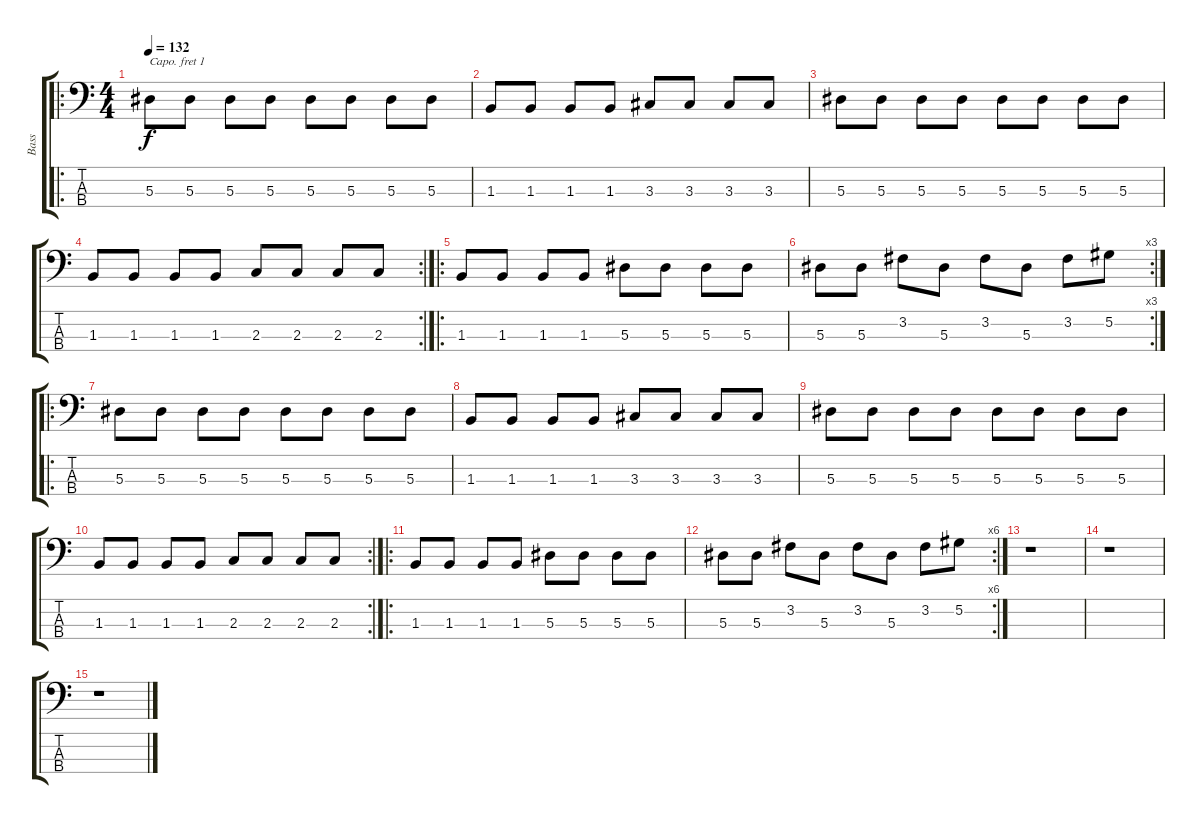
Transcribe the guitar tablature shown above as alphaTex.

\track ("Bass" "Bass") {instrument electricbassfinger}
\staff {score tabs}
\capo 1
\tuning (G2 D2 A1 E1) {hide}
\ro
\ts (4 4)
\tempo 132
\clef f4
\ks c
5.3.8{dy f} 5.3.8 5.3.8 5.3.8 5.3.8 5.3.8 5.3.8 5.3.8 |
1.3.8 1.3.8 1.3.8 1.3.8 3.3.8 3.3.8 3.3.8 3.3.8 |
5.3.8 5.3.8 5.3.8 5.3.8 5.3.8 5.3.8 5.3.8 5.3.8 |
\rc 2
1.3.8 1.3.8 1.3.8 1.3.8 2.3.8 2.3.8 2.3.8 2.3.8 |
\ro
1.3.8 1.3.8 1.3.8 1.3.8 5.3.8 5.3.8 5.3.8 5.3.8 |
\rc 3
5.3.8 5.3.8 3.2.8 5.3.8 3.2.8 5.3.8 3.2.8 5.2.8 |
\ro
5.3.8 5.3.8 5.3.8 5.3.8 5.3.8 5.3.8 5.3.8 5.3.8 |
1.3.8 1.3.8 1.3.8 1.3.8 3.3.8 3.3.8 3.3.8 3.3.8 |
5.3.8 5.3.8 5.3.8 5.3.8 5.3.8 5.3.8 5.3.8 5.3.8 |
\rc 2
1.3.8 1.3.8 1.3.8 1.3.8 2.3.8 2.3.8 2.3.8 2.3.8 |
\ro
1.3.8 1.3.8 1.3.8 1.3.8 5.3.8 5.3.8 5.3.8 5.3.8 |
\rc 6
5.3.8 5.3.8 3.2.8 5.3.8 3.2.8 5.3.8 3.2.8 5.2.8 |
r.1 |
r.1 |
r.1
